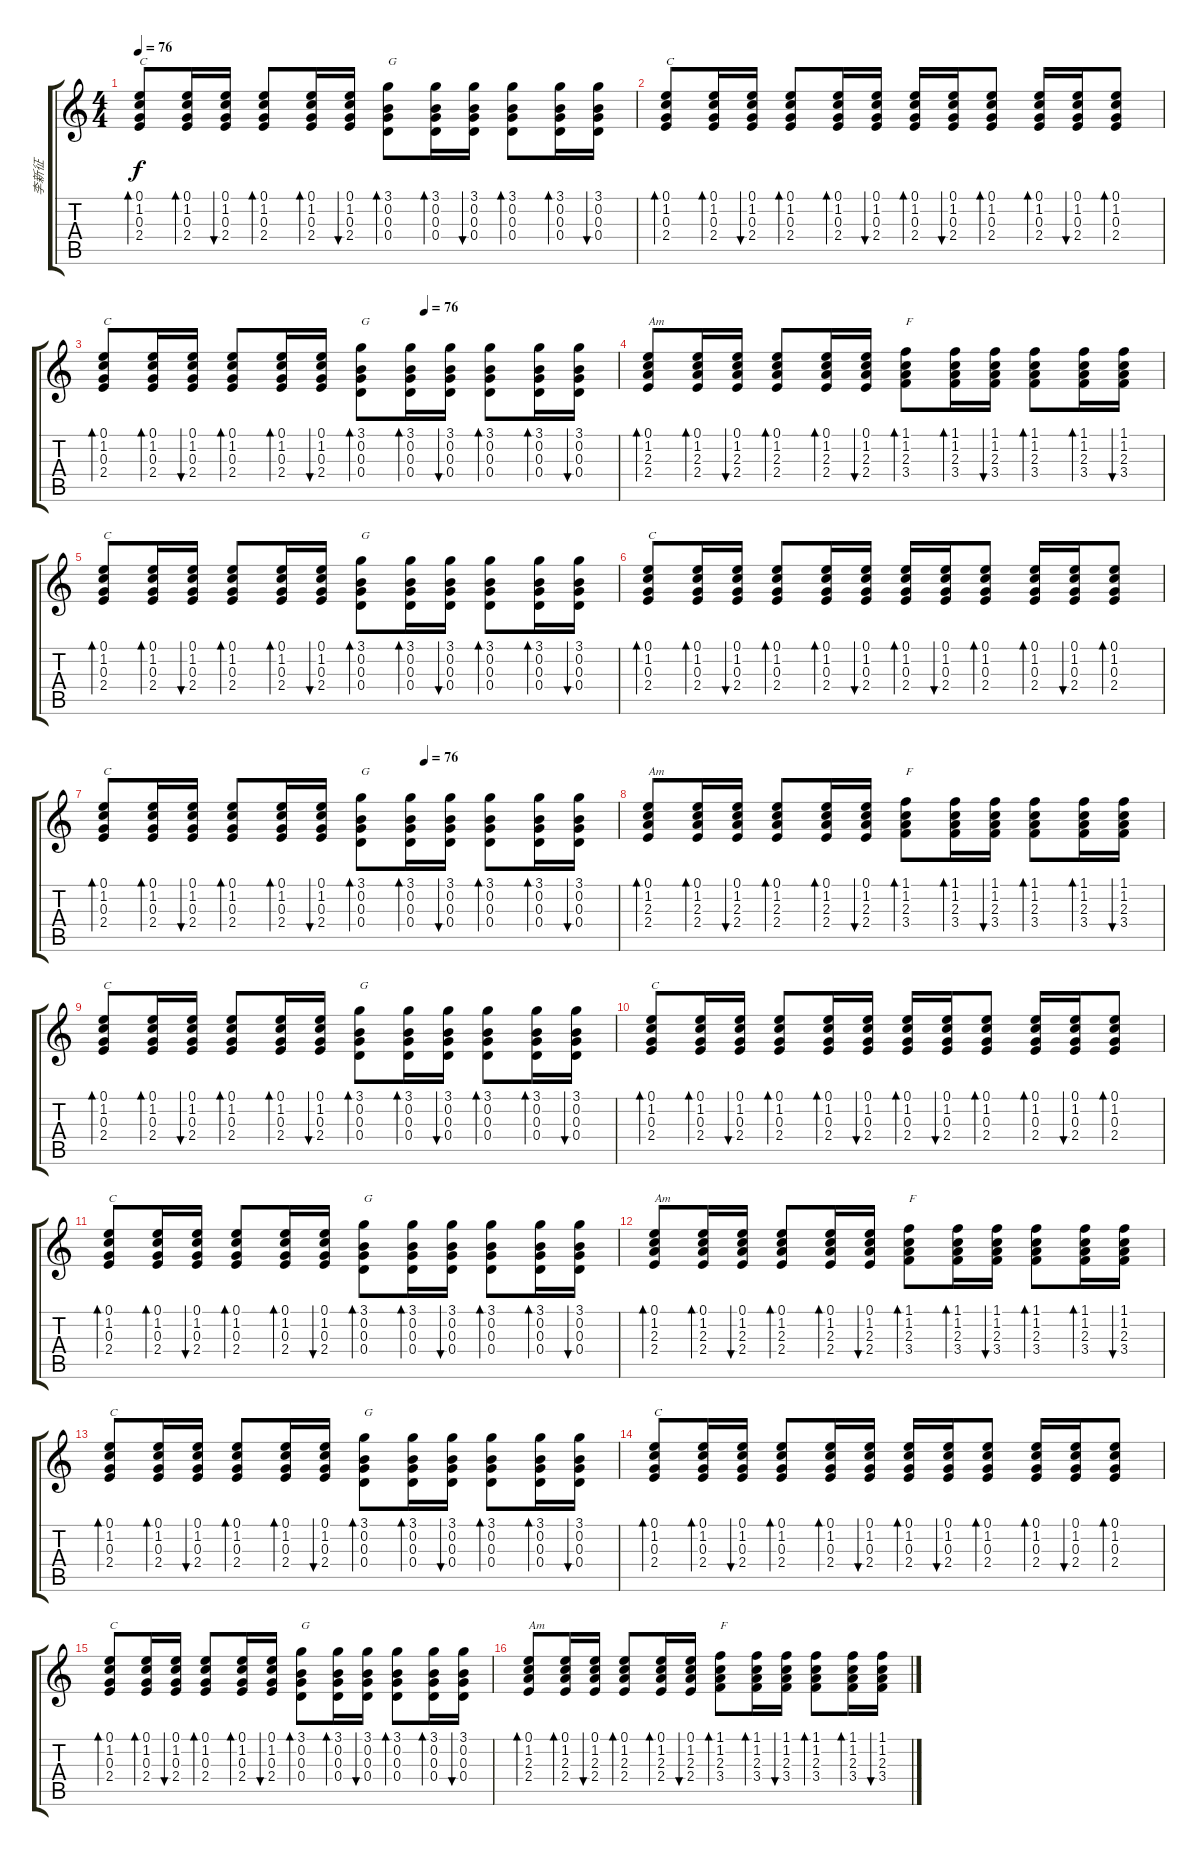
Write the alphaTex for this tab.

\track ("李新征" "李新征") {instrument acousticguitarnylon}
\staff {score tabs}
\tuning (E4 B3 G3 D3 A2 E2) {hide}
\ts (4 4)
\tempo 76
\clef g2
\ks c
(0.1 1.2 0.3 2.4).8{bd 30 txt "C" dy f} (0.1 1.2 0.3 2.4).16{bd 30} (0.1 1.2 0.3 2.4).16{bu 30} (0.1 1.2 0.3 2.4).8{bd 30} (0.1 1.2 0.3 2.4).16{bd 30} (0.1 1.2 0.3 2.4).16{bu 30} (3.1 0.2 0.3 0.4).8{bd 30 txt "G"} (3.1 0.2 0.3 0.4).16{bd 30} (3.1 0.2 0.3 0.4).16{bu 30} (3.1 0.2 0.3 0.4).8{bd 30} (3.1 0.2 0.3 0.4).16{bd 30} (3.1 0.2 0.3 0.4).16{bu 30} |
(0.1 1.2 0.3 2.4).8{bd 30 txt "C"} (0.1 1.2 0.3 2.4).16{bd 30} (0.1 1.2 0.3 2.4).16{bu 30} (0.1 1.2 0.3 2.4).8{bd 30} (0.1 1.2 0.3 2.4).16{bd 30} (0.1 1.2 0.3 2.4).16{bu 30} (0.1 1.2 0.3 2.4).16{bd 30} (0.1 1.2 0.3 2.4).16{bu 30} (0.1 1.2 0.3 2.4).8{bd 30} (0.1 1.2 0.3 2.4).16{bd 30} (0.1 1.2 0.3 2.4).16{bu 30} (0.1 1.2 0.3 2.4).8{bd 30} |
\tempo (76 0.625)
(0.1 1.2 0.3 2.4).8{bd 30 txt "C"} (0.1 1.2 0.3 2.4).16{bd 30} (0.1 1.2 0.3 2.4).16{bu 30} (0.1 1.2 0.3 2.4).8{bd 30} (0.1 1.2 0.3 2.4).16{bd 30} (0.1 1.2 0.3 2.4).16{bu 30} (3.1 0.2 0.3 0.4).8{bd 30 txt "G"} (3.1 0.2 0.3 0.4).16{bd 30} (3.1 0.2 0.3 0.4).16{bu 30} (3.1 0.2 0.3 0.4).8{bd 30} (3.1 0.2 0.3 0.4).16{bd 30} (3.1 0.2 0.3 0.4).16{bu 30} |
(0.1 1.2 2.3 2.4).8{bd 30 txt "Am"} (0.1 1.2 2.3 2.4).16{bd 30} (0.1 1.2 2.3 2.4).16{bu 30} (0.1 1.2 2.3 2.4).8{bd 30} (0.1 1.2 2.3 2.4).16{bd 30} (0.1 1.2 2.3 2.4).16{bu 30} (1.1 1.2 2.3 3.4).8{bd 30 txt "F"} (1.1 1.2 2.3 3.4).16{bd 30} (1.1 1.2 2.3 3.4).16{bu 30} (1.1 1.2 2.3 3.4).8{bd 30} (1.1 1.2 2.3 3.4).16{bd 30} (1.1 1.2 2.3 3.4).16{bu 30} |
(0.1 1.2 0.3 2.4).8{bd 30 txt "C"} (0.1 1.2 0.3 2.4).16{bd 30} (0.1 1.2 0.3 2.4).16{bu 30} (0.1 1.2 0.3 2.4).8{bd 30} (0.1 1.2 0.3 2.4).16{bd 30} (0.1 1.2 0.3 2.4).16{bu 30} (3.1 0.2 0.3 0.4).8{bd 30 txt "G"} (3.1 0.2 0.3 0.4).16{bd 30} (3.1 0.2 0.3 0.4).16{bu 30} (3.1 0.2 0.3 0.4).8{bd 30} (3.1 0.2 0.3 0.4).16{bd 30} (3.1 0.2 0.3 0.4).16{bu 30} |
(0.1 1.2 0.3 2.4).8{bd 30 txt "C"} (0.1 1.2 0.3 2.4).16{bd 30} (0.1 1.2 0.3 2.4).16{bu 30} (0.1 1.2 0.3 2.4).8{bd 30} (0.1 1.2 0.3 2.4).16{bd 30} (0.1 1.2 0.3 2.4).16{bu 30} (0.1 1.2 0.3 2.4).16{bd 30} (0.1 1.2 0.3 2.4).16{bu 30} (0.1 1.2 0.3 2.4).8{bd 30} (0.1 1.2 0.3 2.4).16{bd 30} (0.1 1.2 0.3 2.4).16{bu 30} (0.1 1.2 0.3 2.4).8{bd 30} |
\tempo (76 0.625)
(0.1 1.2 0.3 2.4).8{bd 30 txt "C"} (0.1 1.2 0.3 2.4).16{bd 30} (0.1 1.2 0.3 2.4).16{bu 30} (0.1 1.2 0.3 2.4).8{bd 30} (0.1 1.2 0.3 2.4).16{bd 30} (0.1 1.2 0.3 2.4).16{bu 30} (3.1 0.2 0.3 0.4).8{bd 30 txt "G"} (3.1 0.2 0.3 0.4).16{bd 30} (3.1 0.2 0.3 0.4).16{bu 30} (3.1 0.2 0.3 0.4).8{bd 30} (3.1 0.2 0.3 0.4).16{bd 30} (3.1 0.2 0.3 0.4).16{bu 30} |
(0.1 1.2 2.3 2.4).8{bd 30 txt "Am"} (0.1 1.2 2.3 2.4).16{bd 30} (0.1 1.2 2.3 2.4).16{bu 30} (0.1 1.2 2.3 2.4).8{bd 30} (0.1 1.2 2.3 2.4).16{bd 30} (0.1 1.2 2.3 2.4).16{bu 30} (1.1 1.2 2.3 3.4).8{bd 30 txt "F"} (1.1 1.2 2.3 3.4).16{bd 30} (1.1 1.2 2.3 3.4).16{bu 30} (1.1 1.2 2.3 3.4).8{bd 30} (1.1 1.2 2.3 3.4).16{bd 30} (1.1 1.2 2.3 3.4).16{bu 30} |
(0.1 1.2 0.3 2.4).8{bd 30 txt "C"} (0.1 1.2 0.3 2.4).16{bd 30} (0.1 1.2 0.3 2.4).16{bu 30} (0.1 1.2 0.3 2.4).8{bd 30} (0.1 1.2 0.3 2.4).16{bd 30} (0.1 1.2 0.3 2.4).16{bu 30} (3.1 0.2 0.3 0.4).8{bd 30 txt "G"} (3.1 0.2 0.3 0.4).16{bd 30} (3.1 0.2 0.3 0.4).16{bu 30} (3.1 0.2 0.3 0.4).8{bd 30} (3.1 0.2 0.3 0.4).16{bd 30} (3.1 0.2 0.3 0.4).16{bu 30} |
(0.1 1.2 0.3 2.4).8{bd 30 txt "C"} (0.1 1.2 0.3 2.4).16{bd 30} (0.1 1.2 0.3 2.4).16{bu 30} (0.1 1.2 0.3 2.4).8{bd 30} (0.1 1.2 0.3 2.4).16{bd 30} (0.1 1.2 0.3 2.4).16{bu 30} (0.1 1.2 0.3 2.4).16{bd 30} (0.1 1.2 0.3 2.4).16{bu 30} (0.1 1.2 0.3 2.4).8{bd 30} (0.1 1.2 0.3 2.4).16{bd 30} (0.1 1.2 0.3 2.4).16{bu 30} (0.1 1.2 0.3 2.4).8{bd 30} |
(0.1 1.2 0.3 2.4).8{bd 30 txt "C"} (0.1 1.2 0.3 2.4).16{bd 30} (0.1 1.2 0.3 2.4).16{bu 30} (0.1 1.2 0.3 2.4).8{bd 30} (0.1 1.2 0.3 2.4).16{bd 30} (0.1 1.2 0.3 2.4).16{bu 30} (3.1 0.2 0.3 0.4).8{bd 30 txt "G"} (3.1 0.2 0.3 0.4).16{bd 30} (3.1 0.2 0.3 0.4).16{bu 30} (3.1 0.2 0.3 0.4).8{bd 30} (3.1 0.2 0.3 0.4).16{bd 30} (3.1 0.2 0.3 0.4).16{bu 30} |
(0.1 1.2 2.3 2.4).8{bd 30 txt "Am"} (0.1 1.2 2.3 2.4).16{bd 30} (0.1 1.2 2.3 2.4).16{bu 30} (0.1 1.2 2.3 2.4).8{bd 30} (0.1 1.2 2.3 2.4).16{bd 30} (0.1 1.2 2.3 2.4).16{bu 30} (1.1 1.2 2.3 3.4).8{bd 30 txt "F"} (1.1 1.2 2.3 3.4).16{bd 30} (1.1 1.2 2.3 3.4).16{bu 30} (1.1 1.2 2.3 3.4).8{bd 30} (1.1 1.2 2.3 3.4).16{bd 30} (1.1 1.2 2.3 3.4).16{bu 30} |
(0.1 1.2 0.3 2.4).8{bd 30 txt "C"} (0.1 1.2 0.3 2.4).16{bd 30} (0.1 1.2 0.3 2.4).16{bu 30} (0.1 1.2 0.3 2.4).8{bd 30} (0.1 1.2 0.3 2.4).16{bd 30} (0.1 1.2 0.3 2.4).16{bu 30} (3.1 0.2 0.3 0.4).8{bd 30 txt "G"} (3.1 0.2 0.3 0.4).16{bd 30} (3.1 0.2 0.3 0.4).16{bu 30} (3.1 0.2 0.3 0.4).8{bd 30} (3.1 0.2 0.3 0.4).16{bd 30} (3.1 0.2 0.3 0.4).16{bu 30} |
(0.1 1.2 0.3 2.4).8{bd 30 txt "C"} (0.1 1.2 0.3 2.4).16{bd 30} (0.1 1.2 0.3 2.4).16{bu 30} (0.1 1.2 0.3 2.4).8{bd 30} (0.1 1.2 0.3 2.4).16{bd 30} (0.1 1.2 0.3 2.4).16{bu 30} (0.1 1.2 0.3 2.4).16{bd 30} (0.1 1.2 0.3 2.4).16{bu 30} (0.1 1.2 0.3 2.4).8{bd 30} (0.1 1.2 0.3 2.4).16{bd 30} (0.1 1.2 0.3 2.4).16{bu 30} (0.1 1.2 0.3 2.4).8{bd 30} |
(0.1 1.2 0.3 2.4).8{bd 30 txt "C"} (0.1 1.2 0.3 2.4).16{bd 30} (0.1 1.2 0.3 2.4).16{bu 30} (0.1 1.2 0.3 2.4).8{bd 30} (0.1 1.2 0.3 2.4).16{bd 30} (0.1 1.2 0.3 2.4).16{bu 30} (3.1 0.2 0.3 0.4).8{bd 30 txt "G"} (3.1 0.2 0.3 0.4).16{bd 30} (3.1 0.2 0.3 0.4).16{bu 30} (3.1 0.2 0.3 0.4).8{bd 30} (3.1 0.2 0.3 0.4).16{bd 30} (3.1 0.2 0.3 0.4).16{bu 30} |
(0.1 1.2 2.3 2.4).8{bd 30 txt "Am"} (0.1 1.2 2.3 2.4).16{bd 30} (0.1 1.2 2.3 2.4).16{bu 30} (0.1 1.2 2.3 2.4).8{bd 30} (0.1 1.2 2.3 2.4).16{bd 30} (0.1 1.2 2.3 2.4).16{bu 30} (1.1 1.2 2.3 3.4).8{bd 30 txt "F"} (1.1 1.2 2.3 3.4).16{bd 30} (1.1 1.2 2.3 3.4).16{bu 30} (1.1 1.2 2.3 3.4).8{bd 30} (1.1 1.2 2.3 3.4).16{bd 30} (1.1 1.2 2.3 3.4).16{bu 30}
